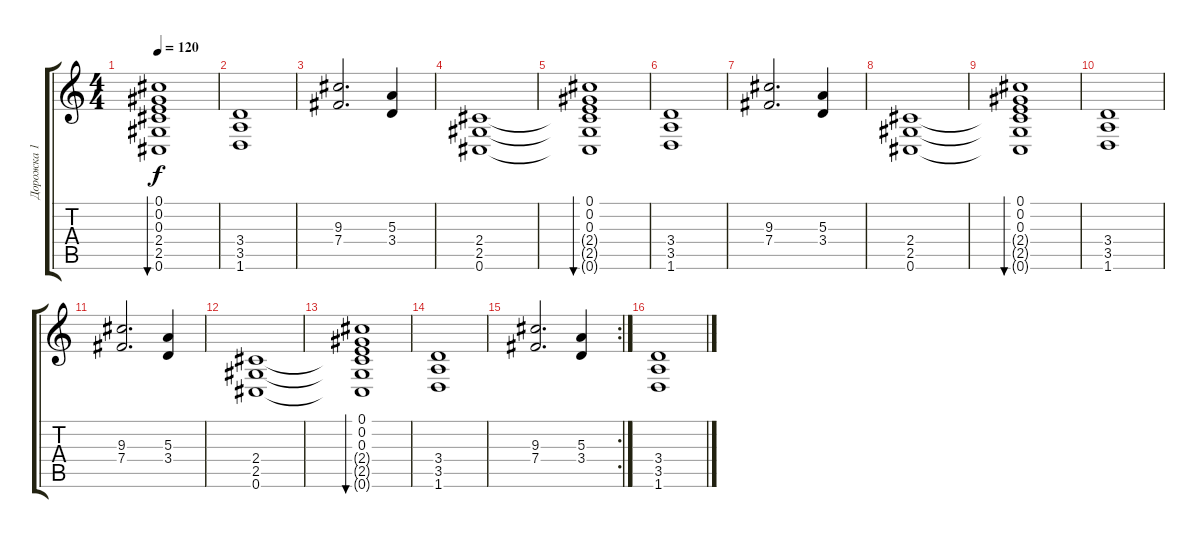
\track ("Дорожка 1" "Дорожка 1") {instrument distortionguitar}
\staff {score tabs}
\tuning (Db4 Ab3 E3 B2 Gb2 Db2) {hide}
\ts (4 4)
\tempo 120
\clef g2
\ks c
(0.1 0.2 0.3 2.4{t} 2.5{t} 0.6{t}).1{bu 480 dy f} |
(3.4 3.5 1.6).1 |
(9.3 7.4).2{d} (5.3 3.4).4 |
(2.4 2.5 0.6).1 |
(0.1 0.2 0.3 2.4{t} 2.5{t} 0.6{t}).1{bu 480} |
(3.4 3.5 1.6).1 |
(9.3 7.4).2{d} (5.3 3.4).4 |
(2.4 2.5 0.6).1 |
(0.1 0.2 0.3 2.4{t} 2.5{t} 0.6{t}).1{bu 480} |
(3.4 3.5 1.6).1 |
(9.3 7.4).2{d} (5.3 3.4).4 |
(2.4 2.5 0.6).1 |
(0.1 0.2 0.3 2.4{t} 2.5{t} 0.6{t}).1{bu 480} |
(3.4 3.5 1.6).1 |
\rc 2
(9.3 7.4).2{d} (5.3 3.4).4 |
(3.4 3.5 1.6).1
